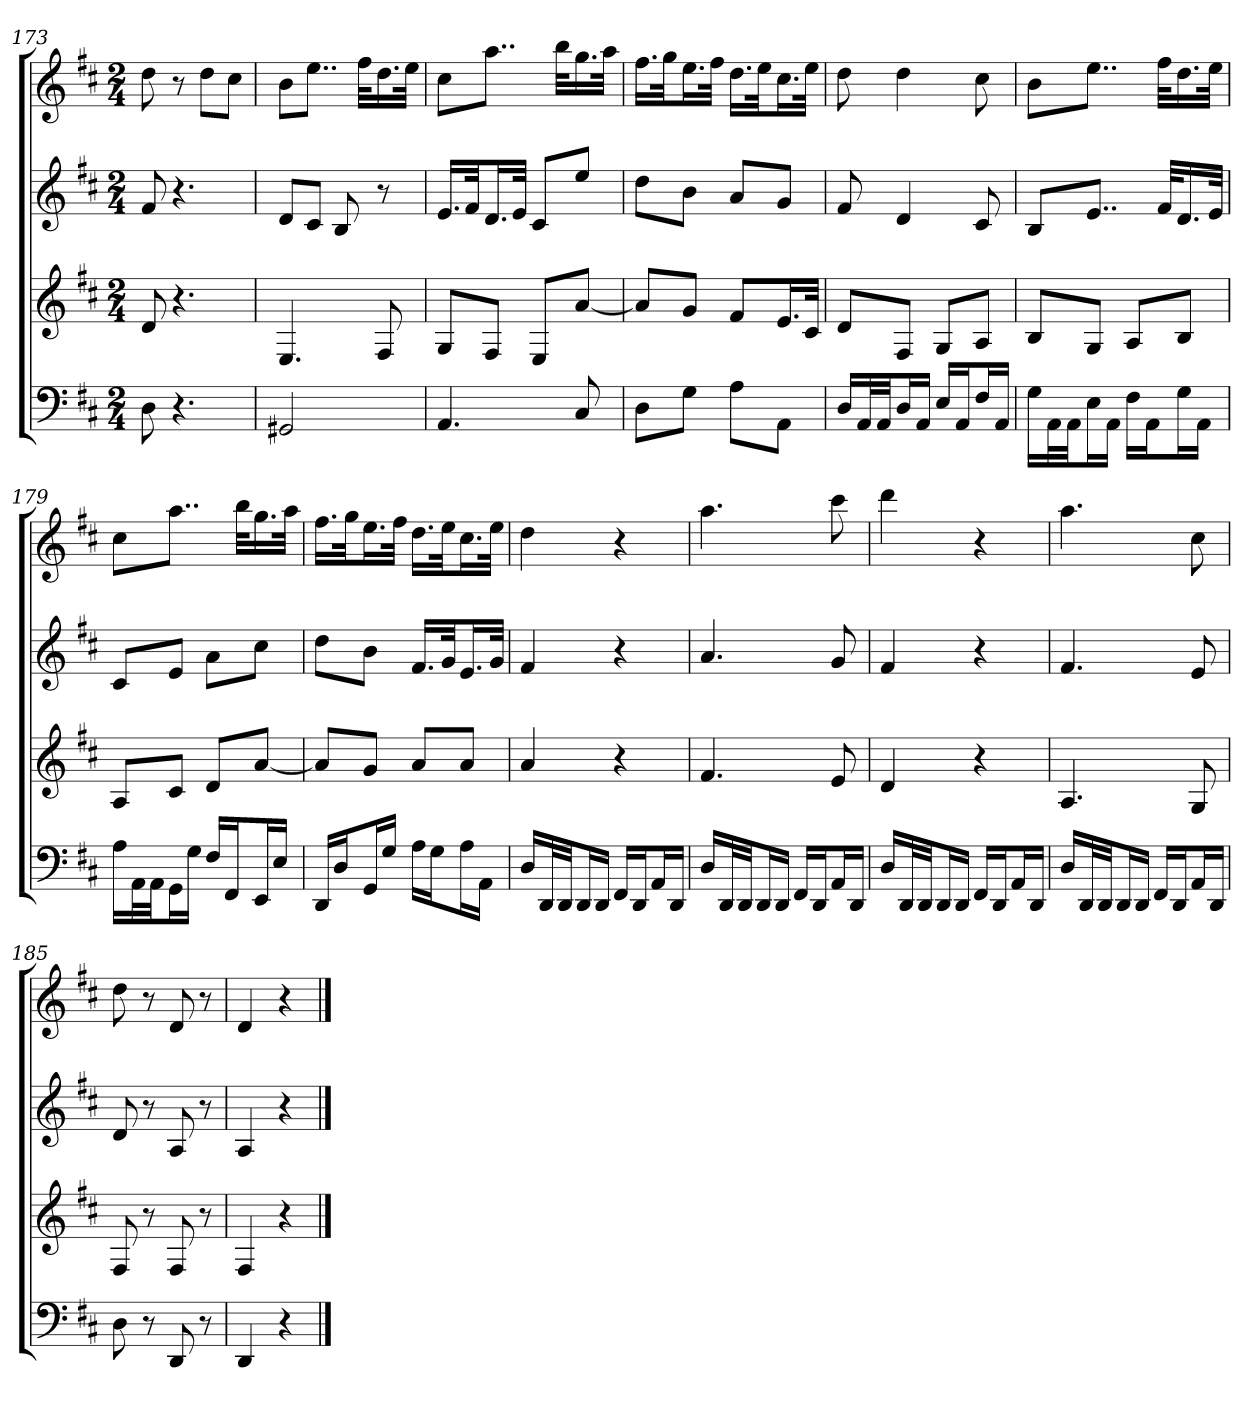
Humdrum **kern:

**kern	**kern	**kern	**kern
*part4	*part3	*part2	*part1
*staff4	*staff3	*staff2	*staff1
*k[f#c#]	*k[f#c#]	*k[f#c#]	*k[f#c#]
*D:	*D:	*D:	*D:
*M2/4	*M2/4	*M2/4	*M2/4
=173	=173	=173	=173
8D	8d	8f#	8dd
4.r	4.r	4.r	8r
.	.	.	8ddL
.	.	.	8cc#J
=174	=174	=174	=174
2GG#X	4.E	8dL	8bL
.	.	8c#J	8..eeJ
.	.	8B	.
.	.	.	32ff#KLL
.	8F#	8r	16.dd
.	.	.	32eeJJk
=175	=175	=175	=175
4.AA	8GL	16.eLL	8cc#L
.	.	32f#Jk	.
.	8F#J	16.dL	8..aaJ
.	.	32eJJk	.
.	8EL	8c#L	.
.	.	.	32bbKLL
8C#	[8aJ	8eeJ	16.gg
.	.	.	32aaJJk
=176	=176	=176	=176
8DL	8aL]	8ddL	16.ff#LL
.	.	.	32ggJk
8GJ	8gJ	8bJ	16.eeL
.	.	.	32ff#JJk
8AL	8f#L	8aL	16.ddLL
.	.	.	32eeJk
8AAJ	16.eL	8gJ	16.cc#L
.	32c#JJk	.	32eeJJk
=177	=177	=177	=177
16DLL	8dL	8f#	8dd
32AAL	.	.	.
32AAJJ	.	.	.
16DL	8F#J	4d	4dd
16AAJJ	.	.	.
16ELL	8GL	.	.
16AAJ	.	.	.
16F#L	8AJ	8c#	8cc#
16AAJJ	.	.	.
=178	=178	=178	=178
16GLL	8BL	8BL	8bL
32AAL	.	.	.
32AAJJ	.	.	.
16EL	8GJ	8..eJ	8..eeJ
16AAJJ	.	.	.
16F#LL	8AL	.	.
16AAJ	.	.	.
.	.	32f#KLL	32ff#KLL
16GL	8BJ	16.d	16.dd
16AAJJ	.	.	.
.	.	32eJJk	32eeJJk
=179	=179	=179	=179
16ALL	8AL	8c#L	8cc#L
32AAL	.	.	.
32AAJJ	.	.	.
16GGL	8c#J	8eJ	8..aaJ
16GJJ	.	.	.
16F#LL	8dL	8aL	.
16FF#J	.	.	.
.	.	.	32bbKLL
16EEL	[8aJ	8cc#J	16.gg
16EJJ	.	.	.
.	.	.	32aaJJk
=180	=180	=180	=180
16DDLL	8aL]	8ddL	16.ff#LL
16DJ	.	.	.
.	.	.	32ggJk
16GGL	8gJ	8bJ	16.eeL
16GJJ	.	.	.
.	.	.	32ff#JJk
16ALL	8aL	16.f#LL	16.ddLL
16GJ	.	.	.
.	.	32gJk	32eeJk
16AL	8aJ	16.eL	16.cc#L
16AAJJ	.	.	.
.	.	32gJJk	32eeJJk
=181	=181	=181	=181
16DLL	4a	4f#	4dd
32DDL	.	.	.
32DDJJ	.	.	.
16DDL	.	.	.
16DDJJ	.	.	.
16FF#LL	4r	4r	4r
16DDJ	.	.	.
16AAL	.	.	.
16DDJJ	.	.	.
=182	=182	=182	=182
16DLL	4.f#	4.a	4.aa
32DDL	.	.	.
32DDJJ	.	.	.
16DDL	.	.	.
16DDJJ	.	.	.
16FF#LL	.	.	.
16DDJ	.	.	.
16AAL	8e	8g	8ccc#
16DDJJ	.	.	.
=183	=183	=183	=183
16DLL	4d	4f#	4ddd
32DDL	.	.	.
32DDJJ	.	.	.
16DDL	.	.	.
16DDJJ	.	.	.
16FF#LL	4r	4r	4r
16DDJ	.	.	.
16AAL	.	.	.
16DDJJ	.	.	.
=184	=184	=184	=184
16DLL	4.A	4.f#	4.aa
32DDL	.	.	.
32DDJJ	.	.	.
16DDL	.	.	.
16DDJJ	.	.	.
16FF#LL	.	.	.
16DDJ	.	.	.
16AAL	8G	8e	8cc#
16DDJJ	.	.	.
=185	=185	=185	=185
8D	8F#	8d	8dd
8r	8r	8r	8r
8DD	8F#	8A	8d
8r	8r	8r	8r
=186	=186	=186	=186
4DD	4F#	4A	4d
4r	4r	4r	4r
==	==	==	==
*-	*-	*-	*-
